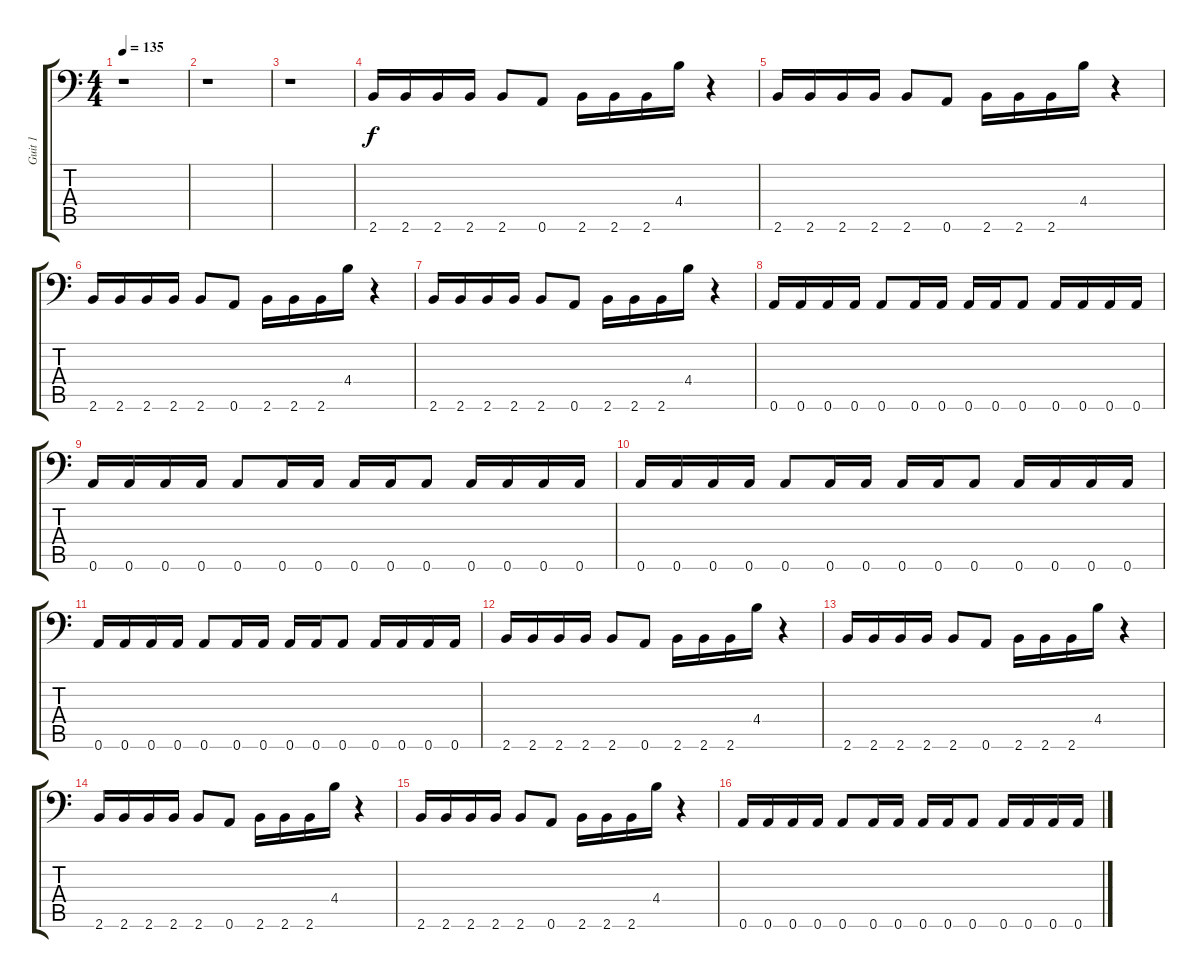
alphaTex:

\track ("Guit 1" "Guit 1") {instrument distortionguitar}
\staff {score tabs}
\tuning (A3 E3 C3 G2 D2 A1) {hide}
\ts (4 4)
\tempo 135
\clef f4
\ks c
r.1{dy f} |
r.1 |
r.1 |
2.6.16 2.6.16 2.6.16 2.6.16 2.6.8 0.6.8 2.6.16 2.6.16 2.6.16 4.4.16 r.4 |
2.6.16 2.6.16 2.6.16 2.6.16 2.6.8 0.6.8 2.6.16 2.6.16 2.6.16 4.4.16 r.4 |
2.6.16 2.6.16 2.6.16 2.6.16 2.6.8 0.6.8 2.6.16 2.6.16 2.6.16 4.4.16 r.4 |
2.6.16 2.6.16 2.6.16 2.6.16 2.6.8 0.6.8 2.6.16 2.6.16 2.6.16 4.4.16 r.4 |
0.6.16 0.6.16 0.6.16 0.6.16 0.6.8 0.6.16 0.6.16 0.6.16 0.6.16 0.6.8 0.6.16 0.6.16 0.6.16 0.6.16 |
0.6.16 0.6.16 0.6.16 0.6.16 0.6.8 0.6.16 0.6.16 0.6.16 0.6.16 0.6.8 0.6.16 0.6.16 0.6.16 0.6.16 |
0.6.16 0.6.16 0.6.16 0.6.16 0.6.8 0.6.16 0.6.16 0.6.16 0.6.16 0.6.8 0.6.16 0.6.16 0.6.16 0.6.16 |
0.6.16 0.6.16 0.6.16 0.6.16 0.6.8 0.6.16 0.6.16 0.6.16 0.6.16 0.6.8 0.6.16 0.6.16 0.6.16 0.6.16 |
2.6.16 2.6.16 2.6.16 2.6.16 2.6.8 0.6.8 2.6.16 2.6.16 2.6.16 4.4.16 r.4 |
2.6.16 2.6.16 2.6.16 2.6.16 2.6.8 0.6.8 2.6.16 2.6.16 2.6.16 4.4.16 r.4 |
2.6.16 2.6.16 2.6.16 2.6.16 2.6.8 0.6.8 2.6.16 2.6.16 2.6.16 4.4.16 r.4 |
2.6.16 2.6.16 2.6.16 2.6.16 2.6.8 0.6.8 2.6.16 2.6.16 2.6.16 4.4.16 r.4 |
0.6.16 0.6.16 0.6.16 0.6.16 0.6.8 0.6.16 0.6.16 0.6.16 0.6.16 0.6.8 0.6.16 0.6.16 0.6.16 0.6.16
